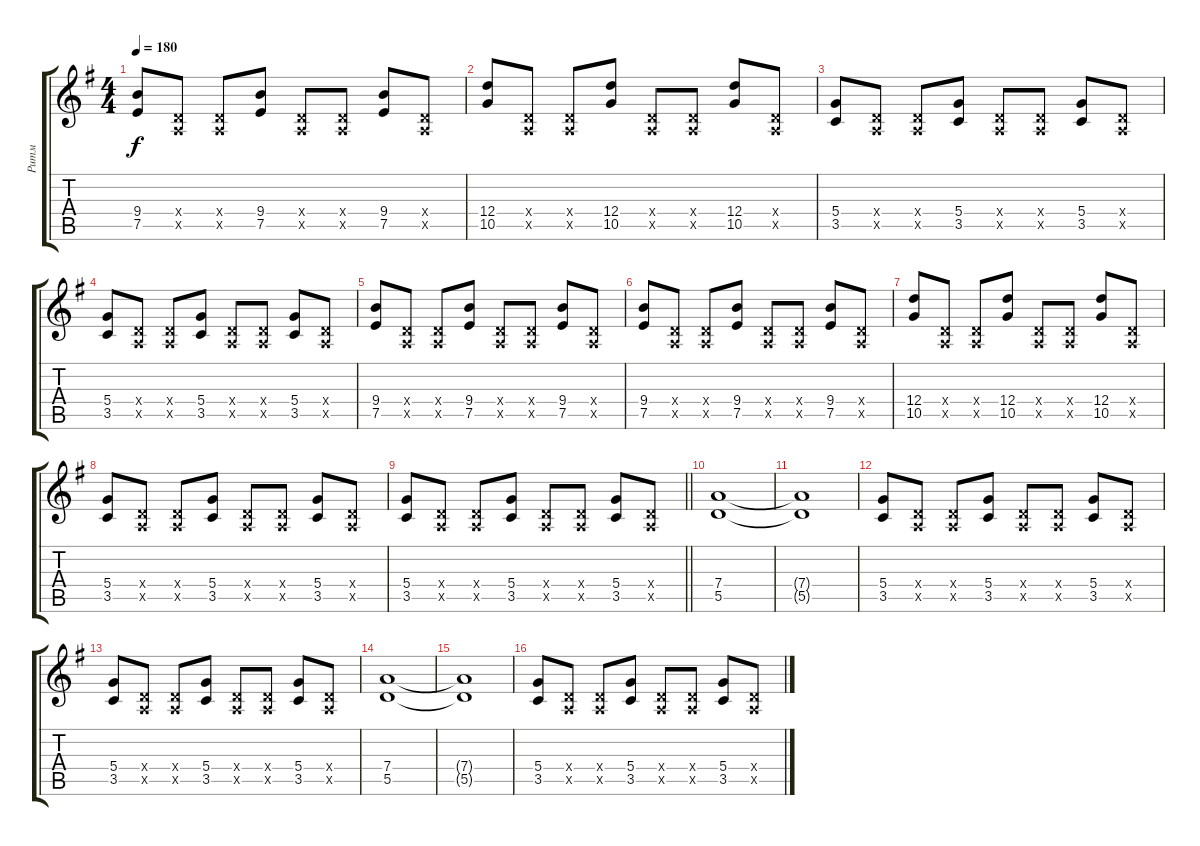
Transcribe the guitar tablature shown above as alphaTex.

\track ("Ритм" "Ритм") {instrument distortionguitar}
\staff {score tabs}
\tuning (E4 B3 G3 D3 A2 E2) {hide}
\ts (4 4)
\tempo 180
\clef g2
\ks g
(9.4 7.5).8{dy f} (0.4{x} 0.5{x}).8 (0.4{x} 0.5{x}).8 (9.4 7.5).8 (0.4{x} 0.5{x}).8 (0.4{x} 0.5{x}).8 (9.4 7.5).8 (0.4{x} 0.5{x}).8 |
(12.4 10.5).8 (0.4{x} 0.5{x}).8 (0.4{x} 0.5{x}).8 (12.4 10.5).8 (0.4{x} 0.5{x}).8 (0.4{x} 0.5{x}).8 (12.4 10.5).8 (0.4{x} 0.5{x}).8 |
(5.4 3.5).8 (0.4{x} 0.5{x}).8 (0.4{x} 0.5{x}).8 (5.4 3.5).8 (0.4{x} 0.5{x}).8 (0.4{x} 0.5{x}).8 (5.4 3.5).8 (0.4{x} 0.5{x}).8 |
(5.4 3.5).8 (0.4{x} 0.5{x}).8 (0.4{x} 0.5{x}).8 (5.4 3.5).8 (0.4{x} 0.5{x}).8 (0.4{x} 0.5{x}).8 (5.4 3.5).8 (0.4{x} 0.5{x}).8 |
(9.4 7.5).8 (0.4{x} 0.5{x}).8 (0.4{x} 0.5{x}).8 (9.4 7.5).8 (0.4{x} 0.5{x}).8 (0.4{x} 0.5{x}).8 (9.4 7.5).8 (0.4{x} 0.5{x}).8 |
(9.4 7.5).8 (0.4{x} 0.5{x}).8 (0.4{x} 0.5{x}).8 (9.4 7.5).8 (0.4{x} 0.5{x}).8 (0.4{x} 0.5{x}).8 (9.4 7.5).8 (0.4{x} 0.5{x}).8 |
(12.4 10.5).8 (0.4{x} 0.5{x}).8 (0.4{x} 0.5{x}).8 (12.4 10.5).8 (0.4{x} 0.5{x}).8 (0.4{x} 0.5{x}).8 (12.4 10.5).8 (0.4{x} 0.5{x}).8 |
(5.4 3.5).8 (0.4{x} 0.5{x}).8 (0.4{x} 0.5{x}).8 (5.4 3.5).8 (0.4{x} 0.5{x}).8 (0.4{x} 0.5{x}).8 (5.4 3.5).8 (0.4{x} 0.5{x}).8 |
\barLineRight lightlight
(5.4 3.5).8 (0.4{x} 0.5{x}).8 (0.4{x} 0.5{x}).8 (5.4 3.5).8 (0.4{x} 0.5{x}).8 (0.4{x} 0.5{x}).8 (5.4 3.5).8 (0.4{x} 0.5{x}).8 |
(7.4 5.5).1 |
(7.4{t} 5.5{t}).1 |
(5.4 3.5).8 (0.4{x} 0.5{x}).8 (0.4{x} 0.5{x}).8 (5.4 3.5).8 (0.4{x} 0.5{x}).8 (0.4{x} 0.5{x}).8 (5.4 3.5).8 (0.4{x} 0.5{x}).8 |
(5.4 3.5).8 (0.4{x} 0.5{x}).8 (0.4{x} 0.5{x}).8 (5.4 3.5).8 (0.4{x} 0.5{x}).8 (0.4{x} 0.5{x}).8 (5.4 3.5).8 (0.4{x} 0.5{x}).8 |
(7.4 5.5).1 |
(7.4{t} 5.5{t}).1 |
(5.4 3.5).8 (0.4{x} 0.5{x}).8 (0.4{x} 0.5{x}).8 (5.4 3.5).8 (0.4{x} 0.5{x}).8 (0.4{x} 0.5{x}).8 (5.4 3.5).8 (0.4{x} 0.5{x}).8
